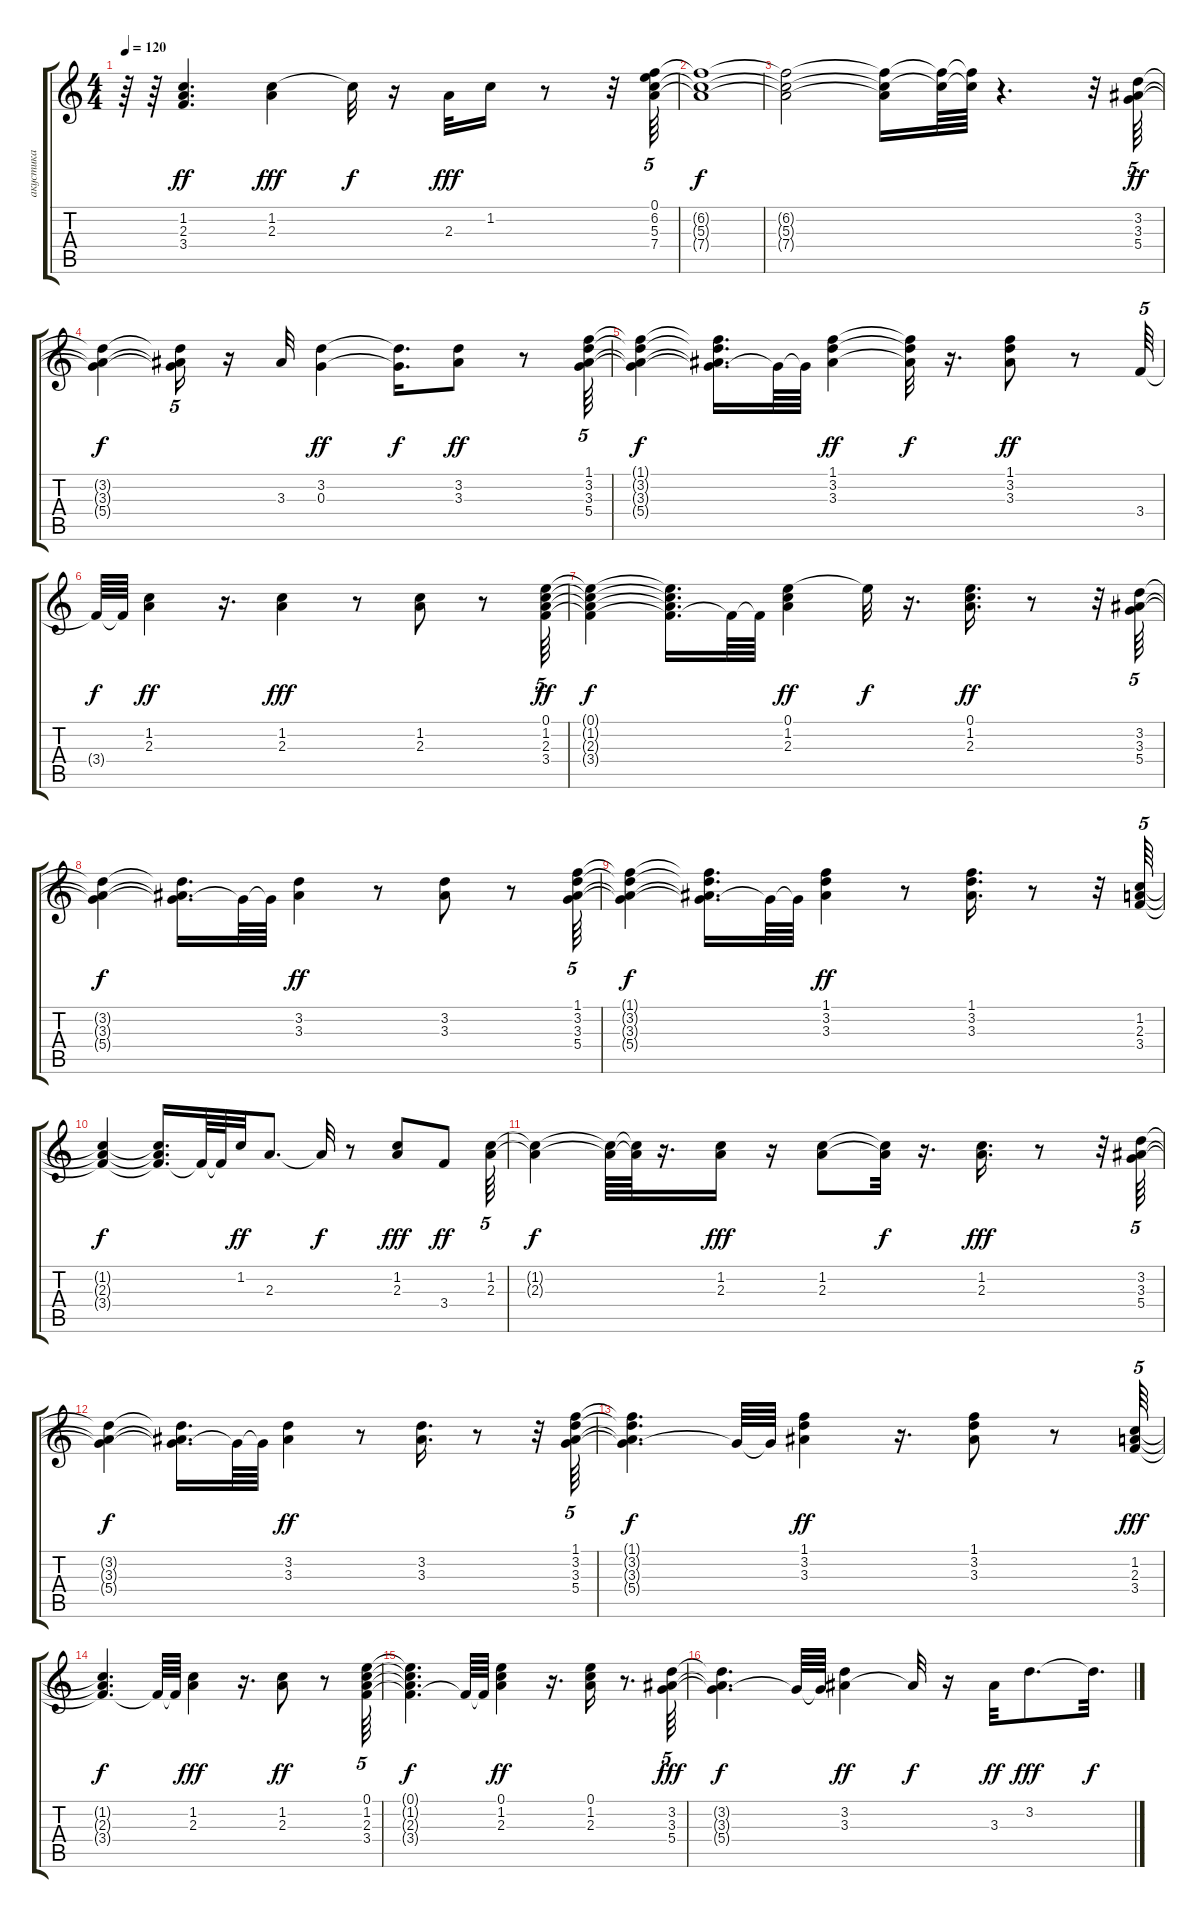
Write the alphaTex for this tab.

\track ("акустика" "акустика") {instrument acousticguitarnylon}
\staff {score tabs}
\tuning (E4 B3 G3 D3 A2 E2) {hide}
\ts (4 4)
\tempo 120
\clef g2
\ks c
r.64{dy ff} r.64 (1.2 2.3 3.4).4{d} (1.2 2.3).4{dy fff} 1.2{t}.32{dy f} r.16 2.3.32{dy fff} 1.2.16 r.8 r.32 (0.1 6.2 5.3 7.4).64{tu (5 4)} |
(6.2{t} 5.3{t} 7.4{t}).1{dy f} |
(6.2{t} 5.3{t} 7.4{t}).2 (6.2{t} 5.3{t} 7.4{t}).16 (6.2{t} 5.3{t}).64 (6.2{t} 5.3{t}).64 r.4{d} r.32 (3.2 3.3 5.4).64{tu (5 4) dy ff} |
(3.2{t} 3.3{t} 5.4{t}).4{dy f} (3.2{t} 3.3{t} 5.4{t}).16{tu (5 4)} r.16 3.3.32 (3.2 0.3).4{dy ff} (3.2{t} 0.3{t}).16{d dy f} (3.2 3.3).8{dy ff} r.8 (1.1 3.2 3.3 5.4).64{tu (5 4)} |
(1.1{t} 3.2{t} 3.3{t} 5.4{t}).4{dy f} (1.1{t} 3.2{t} 3.3{t} 5.4{t}).16{d} 5.4{t}.64 5.4{t}.64 (1.1 3.2 3.3).4{dy ff} (1.1{t} 3.2{t} 3.3{t}).32{dy f} r.16{d} (1.1 3.2 3.3).8{dy ff} r.8 3.4.64{tu (5 4)} |
3.4{t}.64{dy f} 3.4{t}.64 (1.2 2.3).4{dy ff} r.16{d} (1.2 2.3).4{dy fff} r.8 (1.2 2.3).8 r.8 (0.1 1.2 2.3 3.4).64{tu (5 4) dy ff} |
(0.1{t} 1.2{t} 2.3{t} 3.4{t}).4{dy f} (0.1{t} 1.2{t} 2.3{t} 3.4{t}).16{d} 3.4{t}.64 3.4{t}.64 (0.1 1.2 2.3).4{dy ff} 0.1{t}.32{dy f} r.16{d} (0.1 1.2 2.3).16{d dy ff} r.8 r.32 (3.2 3.3 5.4).64{tu (5 4)} |
(3.2{t} 3.3{t} 5.4{t}).4{dy f} (3.2{t} 3.3{t} 5.4{t}).16{d} 5.4{t}.64 5.4{t}.64 (3.2 3.3).4{dy ff} r.8 (3.2 3.3).8 r.8 (1.1 3.2 3.3 5.4).64{tu (5 4)} |
(1.1{t} 3.2{t} 3.3{t} 5.4{t}).4{dy f} (1.1{t} 3.2{t} 3.3{t} 5.4{t}).16{d} 5.4{t}.64 5.4{t}.64 (1.1 3.2 3.3).4{dy ff} r.8 (1.1 3.2 3.3).16{d} r.8 r.32 (1.2 2.3 3.4).64{tu (5 4)} |
(1.2{t} 2.3{t} 3.4{t}).4{dy f} (1.2{t} 2.3{t} 3.4{t}).16{d} 3.4{t}.64 3.4{t}.64 1.2.32{dy ff} 2.3.8{d} 2.3{t}.32{dy f} r.8 (1.2 2.3).8{dy fff} 3.4.8{dy ff} (1.2 2.3).64{tu (5 4)} |
(1.2{t} 2.3{t}).4{dy f} (1.2{t} 2.3{t}).64 (1.2{t} 2.3{t}).64 r.16{d} (1.2 2.3).16{dy fff} r.16 (1.2 2.3).8 (1.2{t} 2.3{t}).32{dy f} r.16{d} (1.2 2.3).16{d dy fff} r.8 r.32 (3.2 3.3 5.4).64{tu (5 4)} |
(3.2{t} 3.3{t} 5.4{t}).4{dy f} (3.2{t} 3.3{t} 5.4{t}).16{d} 5.4{t}.64 5.4{t}.64 (3.2 3.3).4{dy ff} r.8 (3.2 3.3).16{d} r.8 r.32 (1.1 3.2 3.3 5.4).64{tu (5 4)} |
(1.1{t} 3.2{t} 3.3{t} 5.4{t}).4{d dy f} 5.4{t}.64 5.4{t}.64 (1.1 3.2 3.3).4{dy ff} r.16{d} (1.1 3.2 3.3).8 r.8 (1.2 2.3 3.4).64{tu (5 4) dy fff} |
(1.2{t} 2.3{t} 3.4{t}).4{d dy f} 3.4{t}.64 3.4{t}.64 (1.2 2.3).4{dy fff} r.16{d} (1.2 2.3).8{dy ff} r.8 (0.1 1.2 2.3 3.4).64{tu (5 4)} |
(0.1{t} 1.2{t} 2.3{t} 3.4{t}).4{d dy f} 3.4{t}.64 3.4{t}.64 (0.1 1.2 2.3).4{dy ff} r.16{d} (0.1 1.2 2.3).16 r.8{d} (3.2 3.3 5.4).64{tu (5 4) dy fff} |
(3.2{t} 3.3{t} 5.4{t}).4{d dy f} 5.4{t}.64 5.4{t}.64 (3.2 3.3).4{dy ff} 3.3{t}.32{dy f} r.16 3.3.32{dy ff} 3.2.8{d dy fff} 3.2{t}.32{d dy f}
